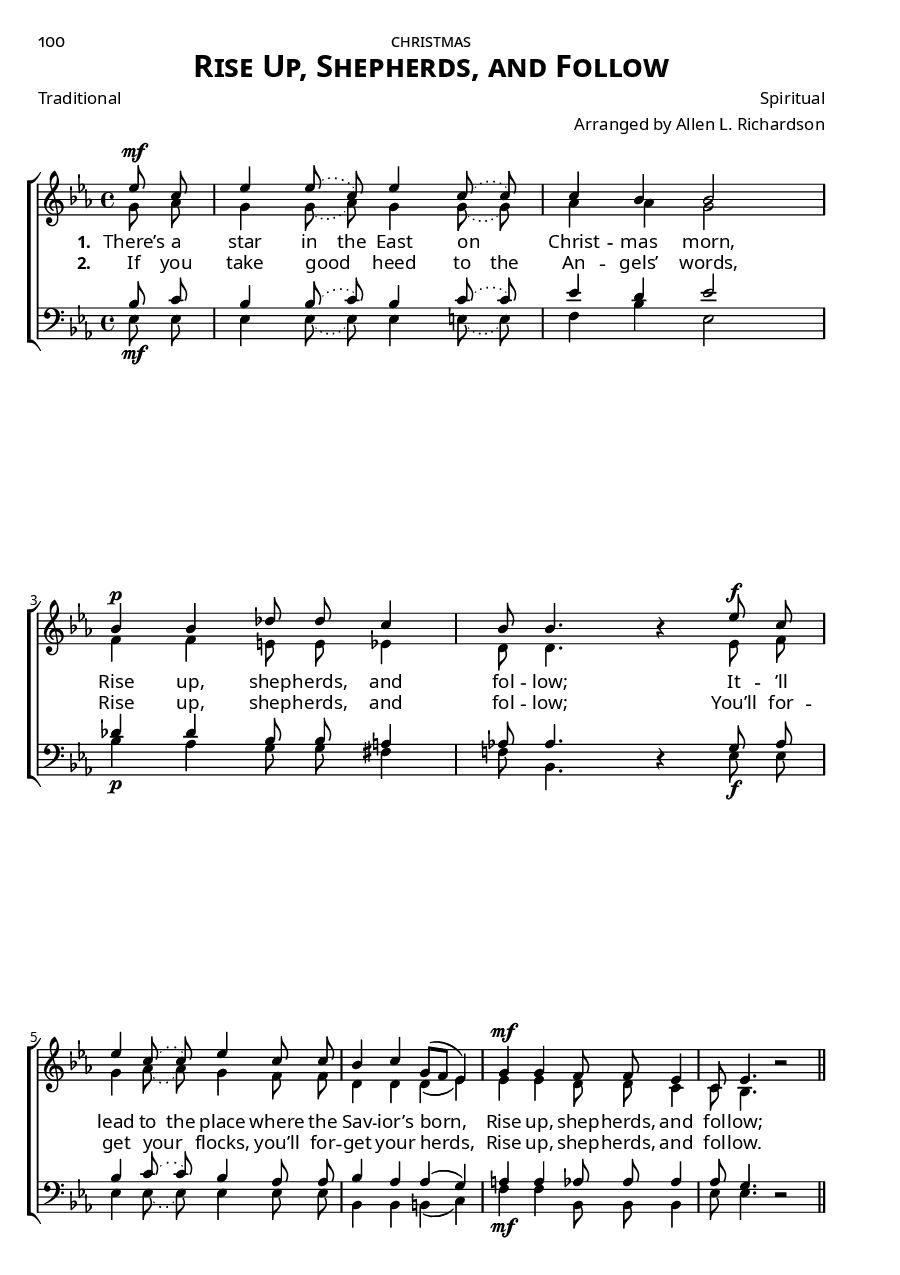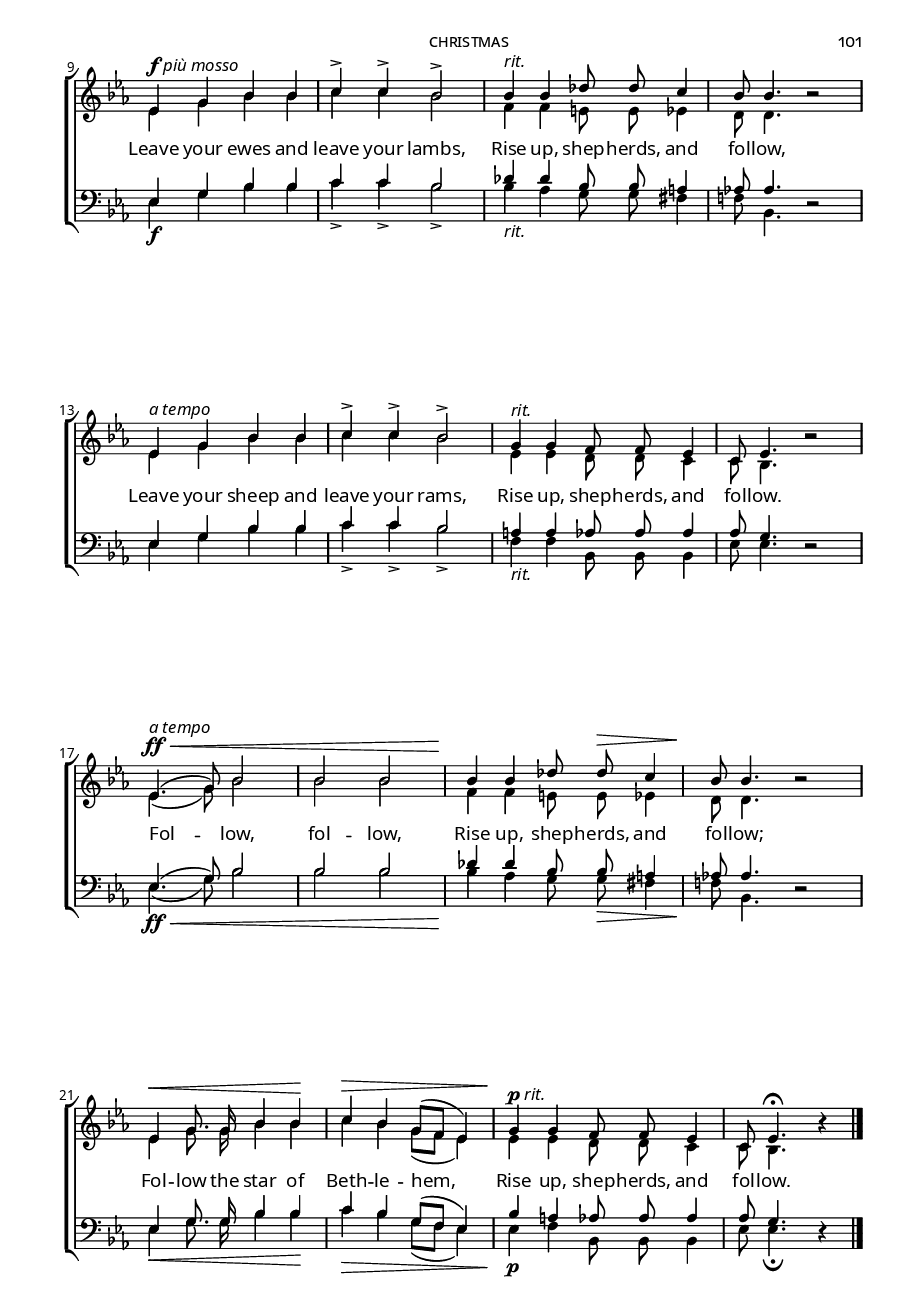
\version "2.14.2"
\include "util.ly"
\header {
  title = \markup{\override #'(font-name . "Garamond Premier Pro Semibold"){ \abs-fontsize #15 \smallCapsOldStyle"Rise Up, Shepherds, and Follow"}}
  poet = \markup\oldStyleNum"Traditional"
  composer = \markup\oldStyleNum"Spiritual"
  arranger = \markup\oldStyleNum"Arranged by Allen L. Richardson"
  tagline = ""
}
\paper {
  paper-height = 9\in
  paper-width = 6\in
  indent = 0\in
  %system-system-spacing = #'((basic-distance . 10) (padding . 0))
  ragged-last-bottom = ##f
  ragged-bottom = ##f
  two-sided = ##t
  inner-margin = 0.5\in
  outer-margin = 0.25\in
  top-margin = 0.25\in
  bottom-margin = 0.25\in
  first-page-number = #100
  print-first-page-number = ##t
  headerLine = \markup{\override #'(font-name . "Garamond Premier Pro") \smallCapsOldStyle"christmas"}
  oddHeaderMarkup = \markup\fill-line{
     \override #'(font-name . "Garamond Premier Pro")\abs-fontsize #8.5
     \combine 
        \fill-line{"" \on-the-fly #print-page-number-check-first
        \oldStylePageNum""
        }
        \fill-line{\headerLine}
  }
  evenHeaderMarkup = \markup {
     \override #'(font-name . "Garamond Premier Pro")\abs-fontsize #8.5
     \combine
        \on-the-fly #print-page-number-check-first
        \oldStylePageNum""
        \fill-line{\headerLine}
  }
}
#(set-global-staff-size 14.7) \paper{ #(define fonts (make-pango-font-tree "GoudyOlSt BT" "Garamond Premier Pro" "Garamond Premier Pro" (/ 14.7 20))) }
global = {
  \key ees \major
  \time 4/4
  \override DynamicLineSpanner #'staff-padding = #0.0
  \override DynamicLineSpanner #'Y-extent = #'(-0.5 . 0.5)
}

sopMusic = \relative c'' {
  \partial 4 ees8\noBeam^\mf c |
  \slurDotted
  ees4 ees8\noBeam( c) ees4 c8\noBeam( c) |
  \slurSolid
  c4 bes bes2 |
  bes4^\p bes des8\noBeam des c4 |
  bes8 bes4. bes4\rest ees8\noBeam^\f c | \break
  
  \slurDotted
  ees4 c8\noBeam( c) ees4 c8\noBeam c |
  \slurSolid
  bes4 c g8[( f] ees4) |
  g4^\mf g f8\noBeam f ees4 |
  c8 ees4. bes'2\rest \bar "||" \break
  
  ees,4^\markup{\dynamic"f" \italic "più mosso"} g bes bes |
  c-> c-> bes2-> |
  bes4^\markup\italic"rit." bes des8\noBeam des c4 |
  bes8 bes4. bes2\rest |
  ees,4^\markup\italic"a tempo" g bes bes |
  
  c-> c-> bes2-> |
  g4^\markup\italic"rit." g f8\noBeam f ees4 |
  c8 ees4. bes'2\rest |
  ees,4.(^\ff^\<^\markup\italic"a tempo" g8) bes2 |
  bes bes |
  
  bes4\! bes des8\noBeam des^\> c4 |
  bes8\! bes4. bes2\rest |
  ees,4^\< g8.\noBeam g16 bes4 bes\! |
  c^\> bes g8[( f] ees4) |
  g\!^\markup{\dynamic "p" \italic"rit."} g f8\noBeam f ees4 |
  c8 ees4.\fermata bes'4\rest \bar "|."
}
sopWords = \lyricmode {
  
}

altoMusic = \relative c'' {
  g8\noBeam aes |
  \slurDotted
  g4 g8\noBeam( aes) g4 g8\noBeam( g) |
  \slurSolid
  aes4 aes g2 |
  f4 f e8\noBeam e ees4 |
  d8 d4. s4 ees8\noBeam  f |
  
  \slurDotted
  g4 aes8\noBeam( aes) g4 f8\noBeam f |
  \slurSolid
  d4 d d( ees) |
  ees ees d8\noBeam  d c4 |
  c8 bes4. s2 \bar "||"
  
  ees4 g bes bes |
  c c bes2 |
  f4 f e8\noBeam e ees4 |
  d8 d4. s2 |
  ees4 g bes bes |
  
  c c bes2 |
  ees,4 ees d8\noBeam d c4 |
  c8 bes4. s2 |
  ees4.( g8) bes2 |
  bes bes |
  
  f4 f e8\noBeam e ees4 |
  d8 d4. s2 |
  ees4 g8.\noBeam g16 bes4 bes |
  c bes g8[( f] ees4) |
  ees4 ees d8\noBeam d c4 |
  c8 bes4. s4 \bar "|."
}
altoWords = \lyricmode {
  \dropLyricsIX
  \set stanza = #"1. "
  \set ignoreMelismata = ##t
  There’s a star in the East on _ Christ -- mas morn,
  Rise up, shep -- herds, and fol -- low;
  It -- ’ll lead to the place where the Sav -- ior’s born, _ _
  Rise up, shep -- herds, and fol -- low;
  
  Leave your ewes and leave your lambs,
  Rise up, shep -- herds, and fol -- low,
  Leave your sheep and leave your rams,
  Rise up, shep -- herds, and fol -- low.
  Fol -- _ low, fol -- low,
  Rise up, shep -- herds, and fol -- low;
  Fol -- low the star of Beth -- le -- hem, _ _
  Rise up, shep -- herds, and fol -- low.
}
altoWordsII = \lyricmode {
  \dropLyricsIX
%\markup\italic
  \set stanza = #"2. "
  \set ignoreMelismata = ##t
  If you take good _ heed to the An -- gels’ words,
  Rise up, shep -- herds, and fol -- low;
  You’ll for -- get your _ flocks, you’ll for -- get your herds, _ _
  Rise up, shep -- herds, and fol -- low.
}
altoWordsIII = \lyricmode {
}
altoWordsIV = \lyricmode {
}
altoWordsV = \lyricmode {
}
altoWordsVI = \lyricmode {
}
tenorMusic = \relative c' {
  bes8\noBeam_\mf c |
  \slurDotted
  bes4 bes8\noBeam( c) bes4 c8\noBeam( c) |
  \slurSolid
  ees4 d ees2 |
  des4_\p des bes8\noBeam bes a4 |
  aes!8 aes4. s4 g8\noBeam_\f aes |
  
  \slurDotted
  bes4 c8\noBeam( c) bes4 aes8\noBeam aes |
  \slurSolid
  bes4 aes aes( g) |
  a4_\mf a aes8\noBeam aes aes4 |
  aes8 g4. s2 \bar "||"
  
  ees4_\f g bes bes |
  c c bes2 |
  des4_\markup\italic"rit." des bes8\noBeam bes a4 |
  aes!8 aes4. s2 |
  ees4 g bes bes |
  
  c c bes2 |
  a4_\markup\italic"rit." a aes8\noBeam aes aes4 |
  aes8 g4. s2 |
  ees4.(_\ff_\< g8) bes2 |
  bes bes |
  
  des4\! des bes8\noBeam bes_\> a4 |
  aes!8\! aes4. s2 |
  ees4_\< g8.\noBeam g16 bes4 bes\! |
  c4_\> bes g8[( f] ees4) |
  bes'4_\p a aes8\noBeam aes aes4 |
  aes8 g4. s4 \bar "|."
}
tenorWords = \lyricmode {

}

bassMusic = \relative c {
 ees8\noBeam ees |
 \slurDotted
 ees4 ees8\noBeam( ees) ees4 e8\noBeam(e) |
 \slurSolid
 f4 bes ees,2 |
 bes'4 aes g8\noBeam g fis4 |
 f!8 bes,4. d4\rest ees8\noBeam ees |
 
 \slurDotted
 ees4 ees8\noBeam( ees) ees4 ees8\noBeam ees |
 \slurSolid
 bes4 bes b( c) |
 f f bes,8\noBeam bes bes4 |
 ees8 ees4. d2\rest \bar "||"
 
 ees4 g bes bes |
 c-> c-> bes2-> |
 bes4 aes g8\noBeam g fis4 |
 f!8 bes,4. d2\rest |
 ees4 g bes bes |
 
 c-> c-> bes2-> |
 f4 f bes,8\noBeam bes bes4 |
 ees8 ees4. d2\rest |
 ees4.( g8) bes2 |
 bes bes |
 
 bes4 aes g8\noBeam g fis4 |
 f!8 bes,4. d2\rest |
 ees4 g8.\noBeam g16 bes4 bes |
 c bes g8[( f] ees4) |
 ees4 f bes,8\noBeam bes bes4 |
 ees8 ees4.\fermata d4\rest \bar "|."
}
bassWords = \lyricmode {

}

pianoRH = \relative c' {
  
}
pianoLH = \relative c' {
  
}

\score {
  <<
   \new ChoirStaff <<
%    \new Lyrics = sopranos \with { \override VerticalAxisGroup #'nonstaff-relatedstaff-spacing = #'((basic-distance . 1)) }
    \new Staff = women <<
      \new Voice = "sopranos" { \voiceOne << \global \sopMusic >> }
      \new Voice = "altos" { \voiceTwo << \global \altoMusic >> }
    >>
    \new Lyrics \with { alignAboveContext = #"women" \override VerticalAxisGroup #'nonstaff-relatedstaff-spacing = #'((basic-distance . 1))} \lyricsto "sopranos" \sopWords
    \new Lyrics = "altosVI"  \with { alignBelowContext = #"women" } \lyricsto "sopranos" \altoWordsVI
    \new Lyrics = "altosV"  \with { alignBelowContext = #"women" } \lyricsto "sopranos" \altoWordsV
    \new Lyrics = "altosIV"  \with { alignBelowContext = #"women" } \lyricsto "sopranos" \altoWordsIV
    \new Lyrics = "altosIII"  \with { alignBelowContext = #"women" } \lyricsto "sopranos" \altoWordsIII
    \new Lyrics = "altosII"  \with { alignBelowContext = #"women" } \lyricsto "sopranos" \altoWordsII
    \new Lyrics = "altos"  \with { alignBelowContext = #"women" \override VerticalAxisGroup #'nonstaff-relatedstaff-spacing = #'((padding . -0.5)) } \lyricsto "sopranos" \altoWords
   \new Staff = men <<
      \clef bass
      \new Voice = "tenors" { \voiceOne << \global \tenorMusic >> }
      \new Voice = "basses" { \voiceTwo << \global \bassMusic >> }
    >>
    \new Lyrics \with { alignAboveContext = #"men" \override VerticalAxisGroup #'nonstaff-relatedstaff-spacing = #'((basic-distance . 1)) } \lyricsto "tenors" \tenorWords
    \new Lyrics \with { alignBelowContext = #"men" \override VerticalAxisGroup #'nonstaff-relatedstaff-spacing = #'((basic-distance . 1)) } \lyricsto "basses" \bassWords
  >>
%    \new PianoStaff << \new Staff { \new Voice { \pianoRH } } \new Staff { \clef "bass" \pianoLH } >>
  >>
  \layout {
%6.14 \context {\Lyrics\override LyricText #'font-size = #0.8 }
%{IF_LESSER
\context {\Lyrics\override LyricText #'font-size = #1.2 }
%}%END_IF_LESSER
    \context {
      \Score
      \override SpacingSpanner #'base-shortest-duration = #(ly:make-moment 1 4)
      \override SpacingSpanner #'common-shortest-duration = #(ly:make-moment 1 4)
    }
    \context {
      % a little smaller so lyrics
      % can be closer to the staff
      \Staff
      \override VerticalAxisGroup #'minimum-Y-extent = #'(-3 . 3)
    }
  }
}
